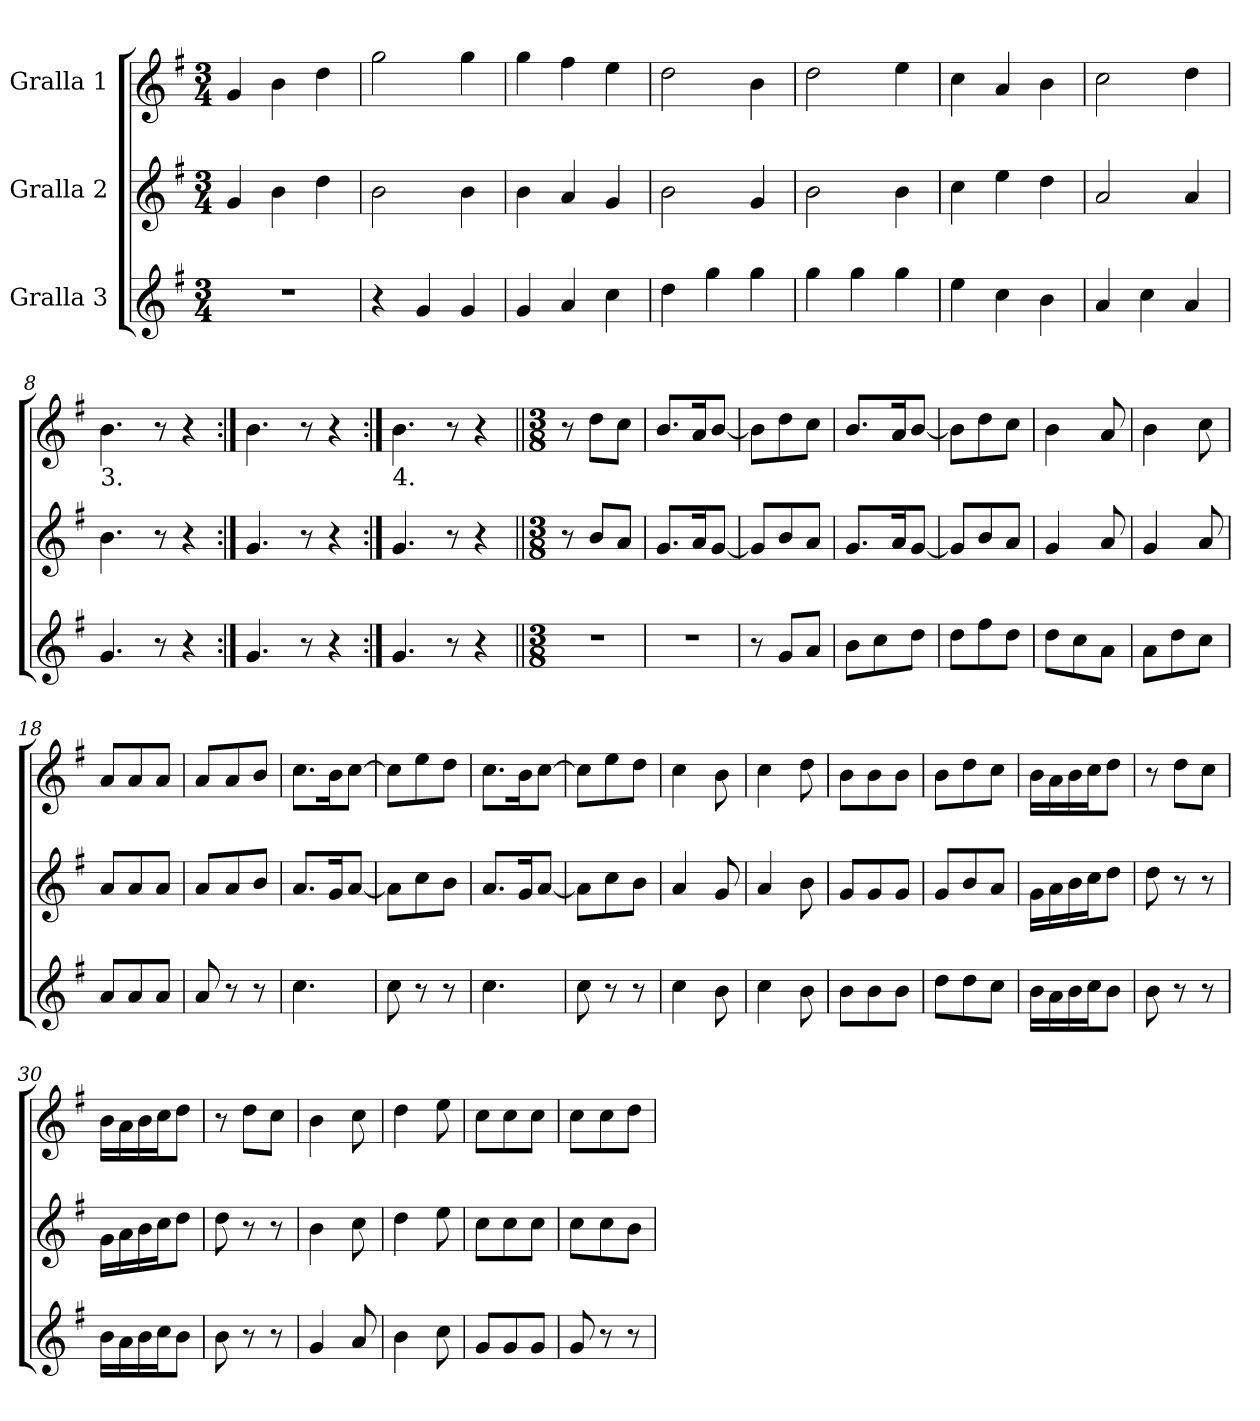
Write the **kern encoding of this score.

**kern	**kern	**kern
*part3	*part2	*part1
*staff3	*staff2	*staff1
*I"Gralla 3	*I"Gralla 2	*I"Gralla 1
*clefG2	*clefG2	*clefG2
*ITrd-7c-12	*	*
*k[f#]	*k[f#]	*k[f#]
*G:	*G:	*G:
*M3/4	*M3/4	*M3/4
*MM180	*MM180	*MM180
=1	=1	=1
2.r	4g/	4g/
.	4b\	4b\
.	4dd\	4dd\
=2	=2	=2
4r	2b\	2gg\
4gg/	.	.
4gg/	4b\	4gg\
=3	=3	=3
4gg/	4b\	4gg\
4aa/	4a/	4ff#\
4ccc\	4g/	4ee\
=4	=4	=4
4ddd\	2b\	2dd\
4ggg\	.	.
4ggg\	4g/	4b\
=5	=5	=5
4ggg\	2b\	2dd\
4ggg\	.	.
4ggg\	4b\	4ee\
=6	=6	=6
4eee\	4cc\	4cc\
4ccc\	4ee\	4a/
4bb\	4dd\	4b\
=7	=7	=7
4aa/	2a/	2cc\
4ccc\	.	.
4aa/	4a/	4dd\
!!LO:LB:g=z
=8	=8	=8
!	!	!LO:TX:b:t=3.
4.gg/	4.b\	4.b\
8r	8r	8r
4r	4r	4r
=9:|!	=9:|!	=9:|!
4.gg/	4.g/	4.b\
8r	8r	8r
4r	4r	4r
=10:|!	=10:|!	=10:|!
!	!	!LO:TX:b:t=4.
4.gg/	4.g/	4.b\
8r	8r	8r
4r	4r	4r
=11||	=11||	=11||
*M3/8	*M3/8	*M3/8
*	*	*MM110
4.r	8r	8r
.	8b/L	8dd\L
.	8a/J	8cc\J
=12	=12	=12
4.r	8.g/L	8.b/L
.	16a/K	16a/K
.	[8g/J	[8b/J
=13	=13	=13
8r	8g/L]	8b\L]
8gg/L	8b/	8dd\
8aa/J	8a/J	8cc\J
=14	=14	=14
8bb\L	8.g/L	8.b/L
8ccc\	.	.
.	16a/K	16a/K
8ddd\J	[8g/J	[8b/J
=15	=15	=15
8ddd\L	8g/L]	8b\L]
8fff#\	8b/	8dd\
8ddd\J	8a/J	8cc\J
!!LO:LB:g=z
=16	=16	=16
8ddd\L	4g/	4b\
8ccc\	.	.
8aa\J	8a/	8a/
=17	=17	=17
8aa\L	4g/	4b\
8ddd\	.	.
8ccc\J	8a/	8cc\
=18	=18	=18
8aa/L	8a/L	8a/L
8aa/	8a/	8a/
8aa/J	8a/J	8a/J
=19	=19	=19
8aa/	8a/L	8a/L
8r	8a/	8a/
8r	8b/J	8b/J
=20	=20	=20
4.ccc\	8.a/L	8.cc\L
.	16g/K	16b\K
.	[8a/J	[8cc\J
=21	=21	=21
8ccc\	8a\L]	8cc\L]
8r	8cc\	8ee\
8r	8b\J	8dd\J
=22	=22	=22
4.ccc\	8.a/L	8.cc\L
.	16g/K	16b\K
.	[8a/J	[8cc\J
=23	=23	=23
8ccc\	8a\L]	8cc\L]
8r	8cc\	8ee\
8r	8b\J	8dd\J
=24	=24	=24
4ccc\	4a/	4cc\
8bb\	8g/	8b\
=25	=25	=25
4ccc\	4a/	4cc\
8bb\	8b\	8dd\
!!LO:PB:g=z
=26	=26	=26
8bb\L	8g/L	8b\L
8bb\	8g/	8b\
8bb\J	8g/J	8b\J
=27	=27	=27
8ddd\L	8g/L	8b\L
8ddd\	8b/	8dd\
8ccc\J	8a/J	8cc\J
=28	=28	=28
16bb\LL	16g\LL	16b\LL
16aa\	16a\	16a\
16bb\	16b\	16b\
16ccc\J	16cc\J	16cc\J
8bb\J	8dd\J	8dd\J
=29	=29	=29
8bb\	8dd\	8r
8r	8r	8dd\L
8r	8r	8cc\J
=30	=30	=30
16bb\LL	16g\LL	16b\LL
16aa\	16a\	16a\
16bb\	16b\	16b\
16ccc\J	16cc\J	16cc\J
8bb\J	8dd\J	8dd\J
=31	=31	=31
8bb\	8dd\	8r
8r	8r	8dd\L
8r	8r	8cc\J
=32	=32	=32
4gg/	4b\	4b\
8aa/	8cc\	8cc\
=33	=33	=33
4bb\	4dd\	4dd\
8ccc\	8ee\	8ee\
=34	=34	=34
8gg/L	8cc\L	8cc\L
8gg/	8cc\	8cc\
8gg/J	8cc\J	8cc\J
=35	=35	=35
8gg/	8cc\L	8cc\L
8r	8cc\	8cc\
8r	8b\J	8dd\J
=	=	=
*-	*-	*-
